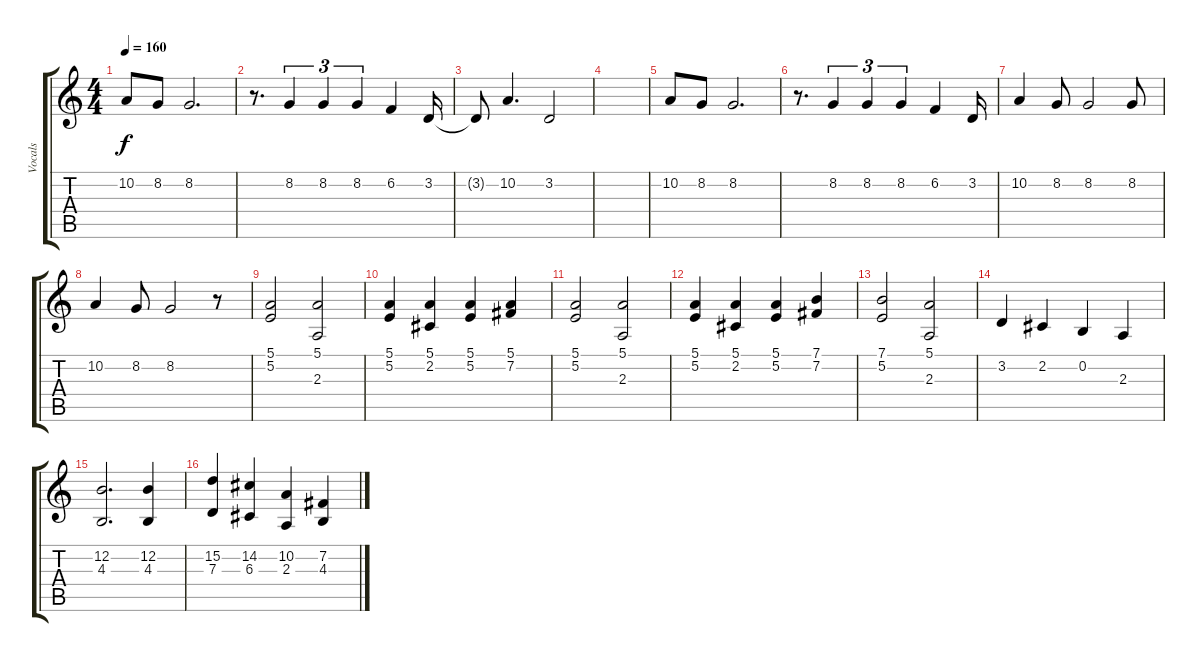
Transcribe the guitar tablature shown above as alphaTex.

\track ("Vocals" "Vocals") {instrument flute}
\staff {score tabs}
\tuning (E4 B3 G3 D3 A2 E2) {hide}
\ts (4 4)
\tempo 160
\clef g2
\ks c
10.2.8{dy f} 8.2.8 8.2.2{d} |
r.8{d} 8.2.4{tu (3 2)} 8.2.4{tu (3 2)} 8.2.4{tu (3 2)} 6.2.4 3.2.16 |
3.2{t}.8 10.2.4{d} 3.2.2 |
|
10.2.8 8.2.8 8.2.2{d} |
r.8{d} 8.2.4{tu (3 2)} 8.2.4{tu (3 2)} 8.2.4{tu (3 2)} 6.2.4 3.2.16 |
10.2.4 8.2.8 8.2.2 8.2.8 |
10.2.4 8.2.8 8.2.2 r.8 |
(5.1 5.2).2 (5.1 2.3).2 |
(5.1 5.2).4 (5.1 2.2).4 (5.1 5.2).4 (5.1 7.2).4 |
(5.1 5.2).2 (5.1 2.3).2 |
(5.1 5.2).4 (5.1 2.2).4 (5.1 5.2).4 (7.1 7.2).4 |
(7.1 5.2).2 (5.1 2.3).2 |
3.2.4 2.2.4 0.2.4 2.3.4 |
(12.2 4.3).2{d} (12.2 4.3).4 |
(15.2 7.3).4 (14.2 6.3).4 (10.2 2.3).4 (7.2 4.3).4
